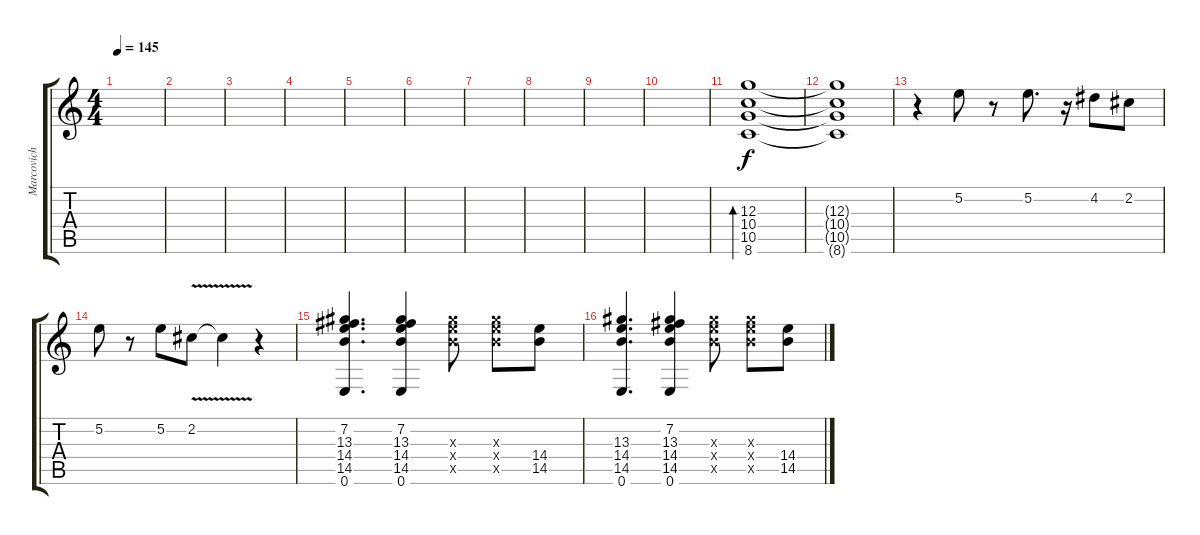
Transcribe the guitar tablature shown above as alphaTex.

\track ("Marcovich" "Marcovich") {instrument distortionguitar}
\staff {score tabs}
\tuning (E4 B3 G3 D3 A2 E2) {hide}
\ts (4 4)
\tempo 145
\clef g2
\ks c
|
|
|
|
|
|
|
|
|
|
(12.3 10.4 10.5 8.6).1{bd 480 volume 8} |
(12.3{t} 10.4{t} 10.5{t} 8.6{t}).1 |
r.4{volume 12} 5.2.8 r.8 5.2.8{d} r.16 4.2.8 2.2.8 |
5.2.8 r.8 5.2.8 2.2{v}.8 2.2{t}.4 r.4 |
(7.2 13.3 14.4 14.5 0.6).4{d volume 10} (7.2 13.3 14.4 14.5 0.6).4 (13.3{x} 14.4{x} 14.5{x}).8 (13.3{x} 14.4{x} 14.5{x}).8 (14.4 14.5).8 |
(13.3 14.4 14.5 0.6).4{d} (7.2 13.3 14.4 14.5 0.6).4 (13.3{x} 14.4{x} 14.5{x}).8 (13.3{x} 14.4{x} 14.5{x}).8 (14.4 14.5).8
